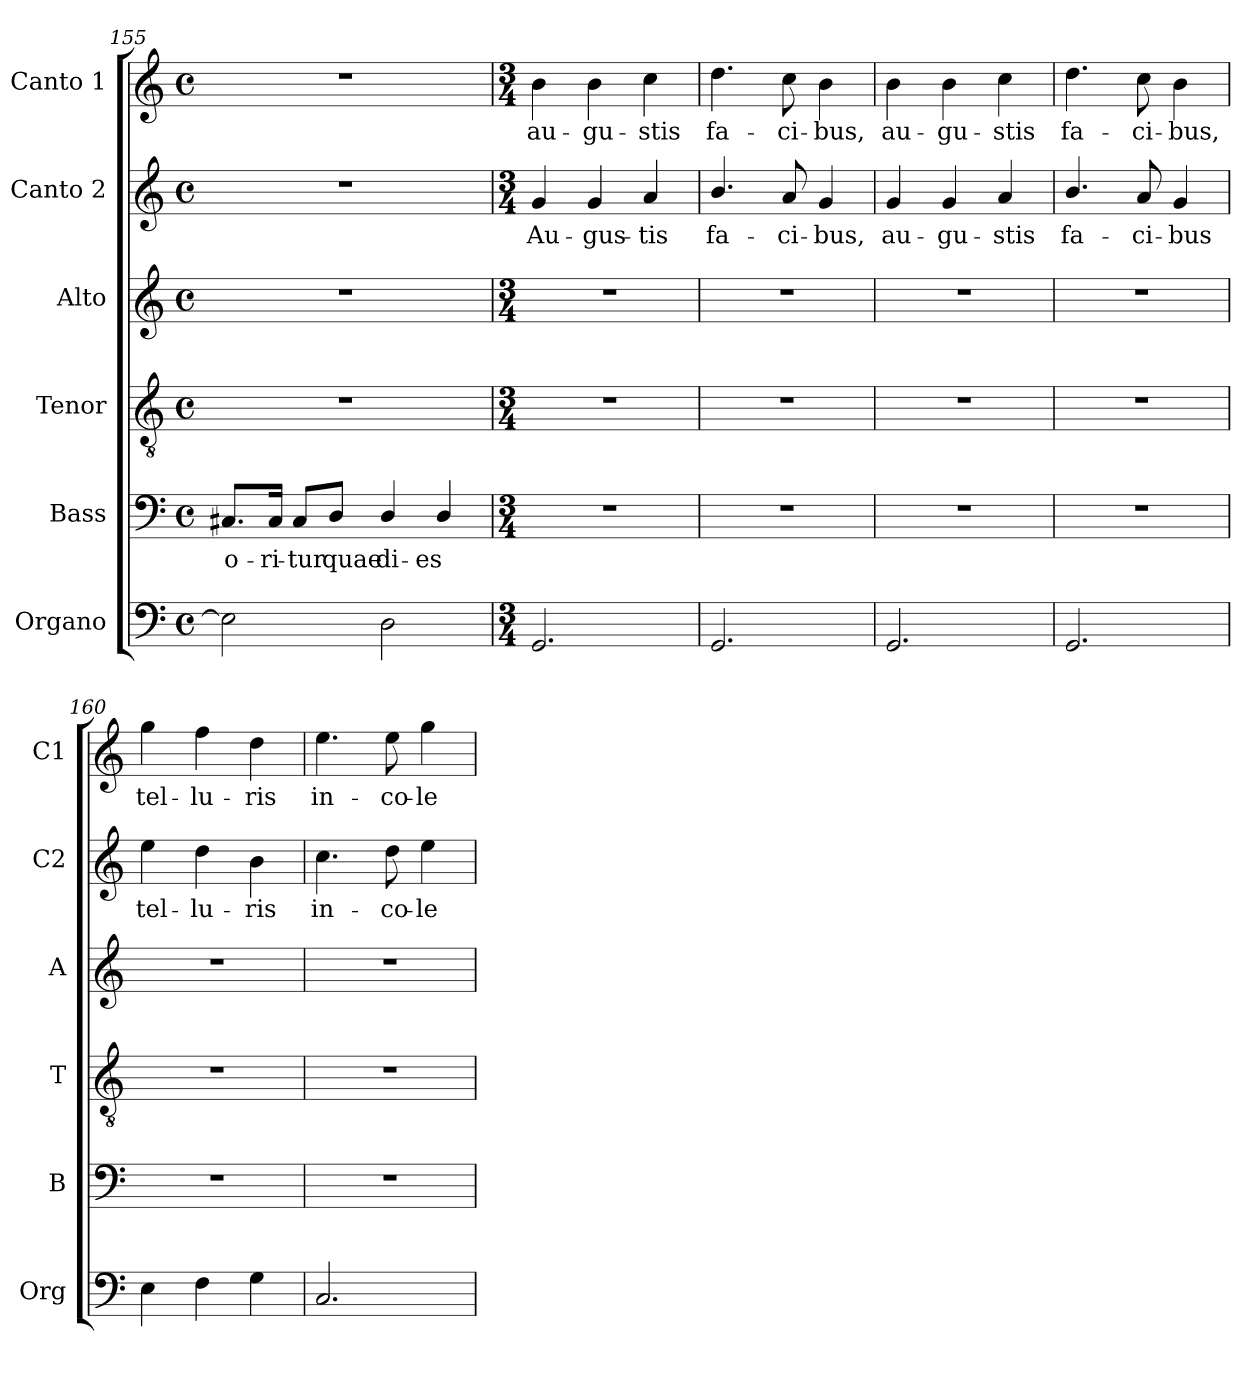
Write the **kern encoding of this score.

**kern	**kern	**text	**kern	**kern	**kern	**text	**kern	**text
*part6	*part5	*part5	*part4	*part3	*part2	*part2	*part1	*part1
*staff6	*staff5	*staff5	*staff4	*staff3	*staff2	*staff2	*staff1	*staff1
*I"Organo	*I"Bass	*	*I"Tenor	*I"Alto	*I"Canto 2	*	*I"Canto 1	*
*I'Org	*I'B	*	*I'T	*I'A	*I'C2	*	*I'C1	*
*clefF4	*clefF4	*	*clefGv2	*clefG2	*clefG2	*	*clefG2	*
*	*	*	*ITrd7c12	*	*	*	*	*
*k[]	*k[]	*	*k[]	*k[]	*k[]	*	*k[]	*
*C:	*C:	*	*C:	*C:	*C:	*	*C:	*
*M4/4	*M4/4	*	*M4/4	*M4/4	*M4/4	*	*M4/4	*
*met(c)	*met(c)	*	*met(c)	*met(c)	*met(c)	*	*met(c)	*
=155	=155	=155	=155	=155	=155	=155	=155	=155
!	!	!LO:LY:b	!	!	!	!	!	!
2E\]	8.C#X/L	o-	1r	1r	1r	.	1r	.
!	!	!LO:LY:b	!	!	!	!	!	!
.	16C#/Jk	-ri-	.	.	.	.	.	.
!	!	!LO:LY:b	!	!	!	!	!	!
.	8C#/L	-tur	.	.	.	.	.	.
!	!	!LO:LY:b	!	!	!	!	!	!
.	8D/J	quae	.	.	.	.	.	.
!	!	!LO:LY:b	!	!	!	!	!	!
2D\	4D/	di-	.	.	.	.	.	.
!	!	!LO:LY:b	!	!	!	!	!	!
.	4D/	-es	.	.	.	.	.	.
=156	=156	=156	=156	=156	=156	=156	=156	=156
*M3/4	*M3/4	*	*M3/4	*M3/4	*M3/4	*	*M3/4	*
!	!	!	!	!	!	!LO:LY:b	!	!
!	!	!	!	!	!	!	!	!LO:LY:b
2.GG/	2.r	.	2.r	2.r	4g/	Au-	4b\	au-
!	!	!	!	!	!	!LO:LY:b	!	!
!	!	!	!	!	!	!	!	!LO:LY:b
.	.	.	.	.	4g/	-gus-	4b\	-gu-
!	!	!	!	!	!	!LO:LY:b	!	!
!	!	!	!	!	!	!	!	!LO:LY:b
.	.	.	.	.	4a/	tis	4cc\	-stis
=157	=157	=157	=157	=157	=157	=157	=157	=157
!	!	!	!	!	!	!LO:LY:b	!	!
!	!	!	!	!	!	!	!	!LO:LY:b
2.GG/	2.r	.	2.r	2.r	4.b/	fa-	4.dd\	fa-
!	!	!	!	!	!	!LO:LY:b	!	!
!	!	!	!	!	!	!	!	!LO:LY:b
.	.	.	.	.	8a/	-ci-	8cc\	-ci-
!	!	!	!	!	!	!LO:LY:b	!	!
!	!	!	!	!	!	!	!	!LO:LY:b
.	.	.	.	.	4g/	-bus,	4b\	-bus,
=158	=158	=158	=158	=158	=158	=158	=158	=158
!	!	!	!	!	!	!LO:LY:b	!	!
!	!	!	!	!	!	!	!	!LO:LY:b
2.GG/	2.r	.	2.r	2.r	4g/	au-	4b\	au-
!	!	!	!	!	!	!LO:LY:b	!	!
!	!	!	!	!	!	!	!	!LO:LY:b
.	.	.	.	.	4g/	-gu-	4b\	-gu-
!	!	!	!	!	!	!LO:LY:b	!	!
!	!	!	!	!	!	!	!	!LO:LY:b
.	.	.	.	.	4a/	-stis	4cc\	-stis
!!LO:LB:g=z
=159	=159	=159	=159	=159	=159	=159	=159	=159
!	!	!	!	!	!	!LO:LY:b	!	!
!	!	!	!	!	!	!	!	!LO:LY:b
2.GG/	2.r	.	2.r	2.r	4.b/	fa-	4.dd\	fa-
!	!	!	!	!	!	!LO:LY:b	!	!
!	!	!	!	!	!	!	!	!LO:LY:b
.	.	.	.	.	8a/	-ci-	8cc\	-ci-
!	!	!	!	!	!	!LO:LY:b	!	!
!	!	!	!	!	!	!	!	!LO:LY:b
.	.	.	.	.	4g/	-bus	4b\	-bus,
=160	=160	=160	=160	=160	=160	=160	=160	=160
!	!	!	!	!	!	!LO:LY:b	!	!
!	!	!	!	!	!	!	!	!LO:LY:b
4E\	2.r	.	2.r	2.r	4ee\	tel-	4gg\	tel-
!	!	!	!	!	!	!LO:LY:b	!	!
!	!	!	!	!	!	!	!	!LO:LY:b
4F\	.	.	.	.	4dd\	-lu-	4ff\	-lu-
!	!	!	!	!	!	!LO:LY:b	!	!
!	!	!	!	!	!	!	!	!LO:LY:b
4G\	.	.	.	.	4b\	-ris	4dd\	-ris
=161	=161	=161	=161	=161	=161	=161	=161	=161
!	!	!	!	!	!	!LO:LY:b	!	!
!	!	!	!	!	!	!	!	!LO:LY:b
2.C/	2.r	.	2.r	2.r	4.cc\	in-	4.ee\	in-
!	!	!	!	!	!	!LO:LY:b	!	!
!	!	!	!	!	!	!	!	!LO:LY:b
.	.	.	.	.	8dd\	-co-	8ee\	-co-
!	!	!	!	!	!	!LO:LY:b	!	!
!	!	!	!	!	!	!	!	!LO:LY:b
.	.	.	.	.	4ee\	-le	4gg\	-le
=	=	=	=	=	=	=	=	=
*-	*-	*-	*-	*-	*-	*-	*-	*-
